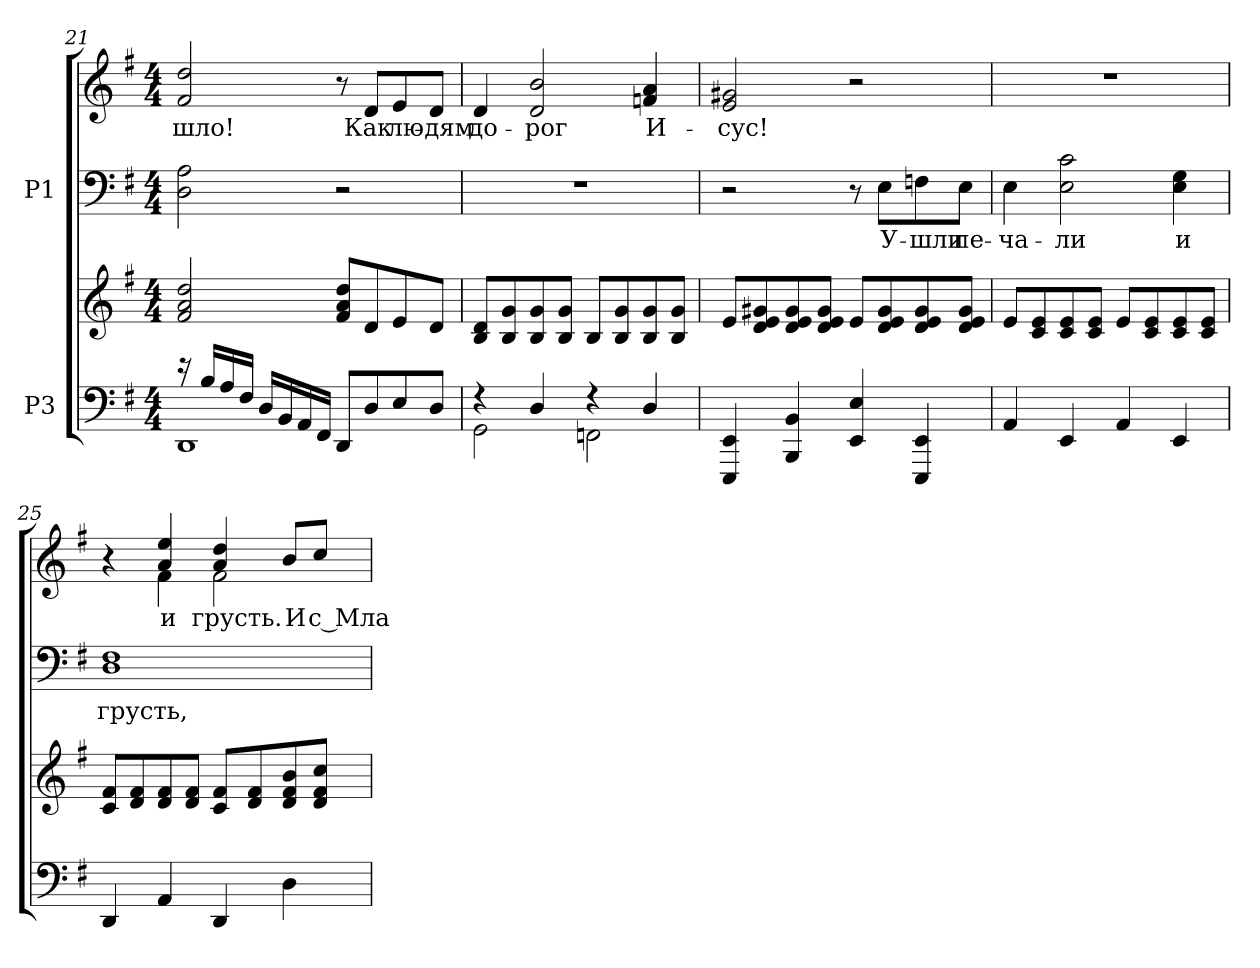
**kern	**kern	**kern	**text	**kern	**text
*part2	*part2	*part1	*part1	*part1	*part1
*staff4	*staff3	*staff2	*staff2	*staff1	*staff1
*I"P3	*	*I"P1	*	*	*
!!LO:PB:g=z
*clefF4	*clefG2	*clefF4	*	*clefG2	*
*k[f#]	*k[f#]	*k[f#]	*	*k[f#]	*
*G:	*G:	*G:	*	*G:	*
*M4/4	*M4/4	*M4/4	*	*M4/4	*
=21	=21	=21	=21	=21	=21
*^	*	*	*	*	*
!	!	!	!	!	!	!LO:LY:b:color=#000000
16r	1DDi	2f#i/ 2ai 2ddi	2Di\ 2Ai	.	2f#i/ 2ddi	-шло!
16Bi/LL	.	.	.	.	.	.
16Ai/	.	.	.	.	.	.
16F#i/JJ	.	.	.	.	.	.
16Di/LL	.	.	.	.	.	.
16BBi/	.	.	.	.	.	.
16AAi/	.	.	.	.	.	.
16FF#i/JJ	.	.	.	.	.	.
8DDi/L	.	8f#i/ 8ai 8ddiL	2r	.	8r	.
!	!	!	!	!	!	!LO:LY:b:color=#000000
8Di/	.	8di/	.	.	8di/L	Как
!	!	!	!	!	!	!LO:LY:b:color=#000000
8Ei/	.	8ei/	.	.	8ei/	лю-
!	!	!	!	!	!	!LO:LY:b:color=#000000
8Di/J	.	8di/J	.	.	8di/J	-дям
=22	=22	=22	=22	=22	=22	=22
!	!	!	!	!	!	!LO:LY:b:color=#000000
4r	2GGi\	8Bi/ 8diL	1r	.	4di/	до-
.	.	8Bi/ 8gi	.	.	.	.
!	!	!	!	!	!	!LO:LY:b:color=#000000
4Di/	.	8Bi/ 8gi	.	.	2di/ 2bi	-рог
.	.	8Bi/ 8giJ	.	.	.	.
4r	2FFni\	8Bi/L	.	.	.	.
.	.	8Bi/ 8gi	.	.	.	.
!	!	!	!	!	!	!LO:LY:b:color=#000000
4Di/	.	8Bi/ 8gi	.	.	4fni/ 4ai	И-
.	.	8Bi/ 8giJ	.	.	.	.
*v	*v	*	*	*	*	*
=23	=23	=23	=23	=23	=23
!	!	!	!	!	!LO:LY:b:color=#000000
4EEEi/ 4EEi	8ei/L	2r	.	2ei/ 2g#Xi	-сус!
.	8di/ 8ei 8g#Xi	.	.	.	.
4BBBi/ 4BBi	8di/ 8ei 8g#i	.	.	.	.
.	8di/ 8ei 8g#iJ	.	.	.	.
4EEi/ 4Ei	8ei/L	8r	.	2r	.
!	!	!	!LO:LY:a:color=#000000	!	!
.	8di/ 8ei 8g#i	8Ei\L	У-	.	.
!	!	!	!LO:LY:a:color=#000000	!	!
4EEEi/ 4EEi	8di/ 8ei 8g#i	8Fni\	-шли	.	.
!	!	!	!LO:LY:a:color=#000000	!	!
.	8di/ 8ei 8g#iJ	8Ei\J	пе-	.	.
!!LO:LB:g=z
=24	=24	=24	=24	=24	=24
!	!	!	!LO:LY:a:color=#000000	!	!
4AAi/	8ei/L	4Ei\	-ча-	1r	.
.	8ci/ 8ei	.	.	.	.
!	!	!	!LO:LY:a:color=#000000	!	!
4EEi/	8ci/ 8ei	2Ei\ 2ci	-ли	.	.
.	8ci/ 8eiJ	.	.	.	.
4AAi/	8ei/L	.	.	.	.
.	8ci/ 8ei	.	.	.	.
!	!	!	!LO:LY:a:color=#000000	!	!
4EEi/	8ci/ 8ei	4Ei\ 4Gi	и	.	.
.	8ci/ 8eiJ	.	.	.	.
=25	=25	=25	=25	=25	=25
!	!	!	!LO:LY:a:color=#000000	!	!
*	*	*	*	*^	*
4DDi/	8ci/ 8f#iL	1Di 1F#i	грусть,	4r	4ryy	.
.	8di/ 8f#i	.	.	.	.	.
!	!	!	!	!	!	!LO:LY:b:color=#000000
4AAi/	8di/ 8f#i	.	.	4ai/ 4eei	4f#i\	и
.	8di/ 8f#iJ	.	.	.	.	.
!	!	!	!	!	!	!LO:LY:b:color=#000000
4DDi/	8ci/ 8f#iL	.	.	4ai/ 4ddi	2f#i\	грусть.
.	8di/ 8f#i	.	.	.	.	.
!	!	!	!	!	!	!LO:LY:b:color=#000000
4Di\	8di/ 8f#i 8bi	.	.	8bi/L	.	И
!	!	!	!	!	!	!LO:LY:b:color=#000000
.	8di/ 8f#i 8cciJ	.	.	8cci/J	.	с Мла--
*	*	*	*	*v	*v	*
=	=	=	=	=	=
*-	*-	*-	*-	*-	*-
